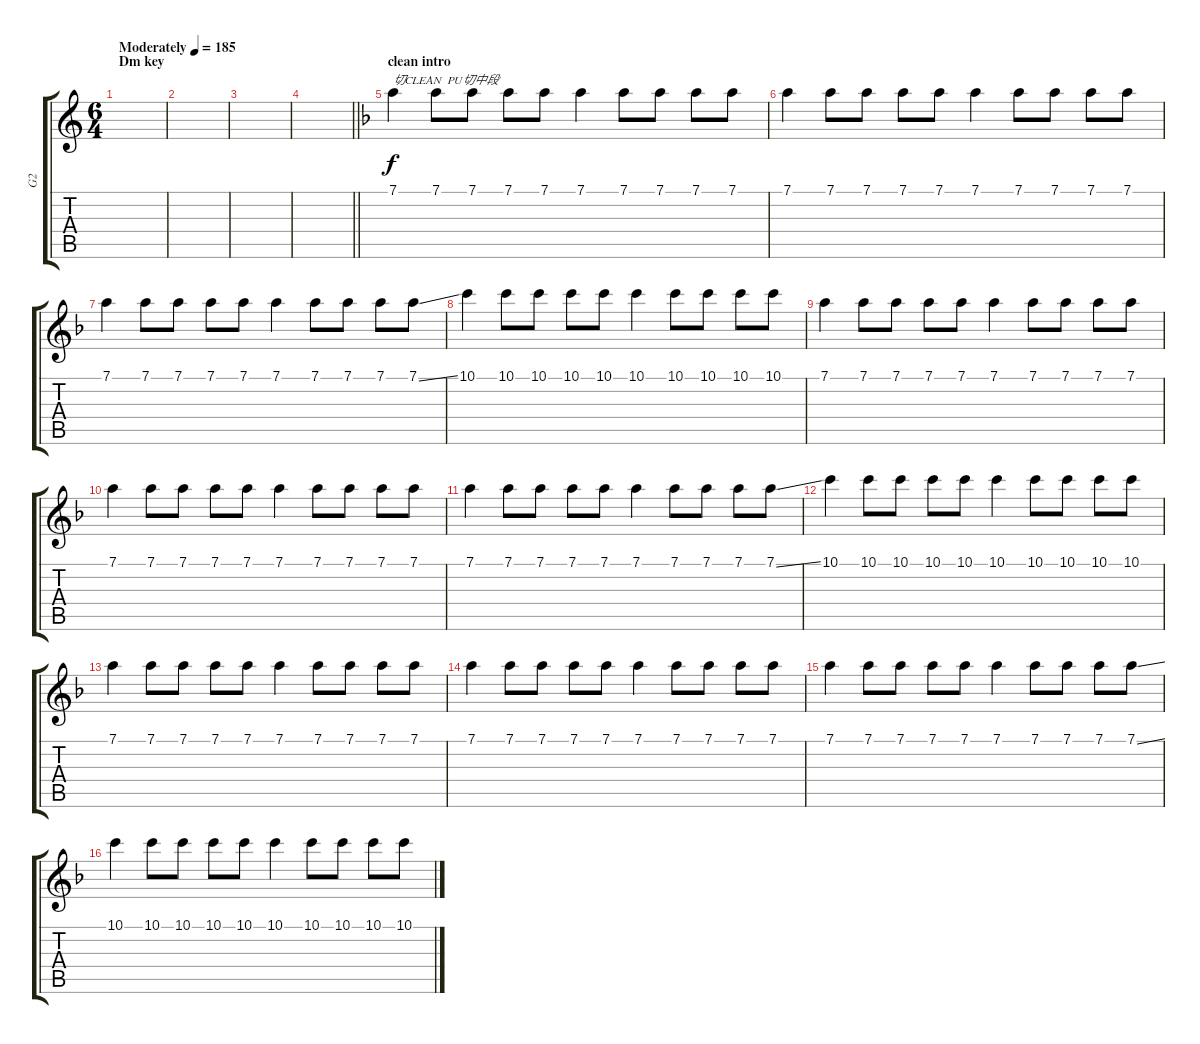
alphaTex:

\track ("G2" "G2") {instrument distortionguitar}
\staff {score tabs}
\tuning (D4 A3 F3 C3 G2 D2) {hide}
\ts (6 4)
\section ("" "Dm key")
\tempo (185 "Moderately")
\clef g2
\ks c
|
|
|
\barLineRight lightlight
|
\section ("" "clean intro")
\ks dminor
7.1.4{txt "切CLEAN  PU切中段" instrument electricguitarjazz} 7.1.8 7.1.8 7.1.8 7.1.8 7.1.4 7.1.8 7.1.8 7.1.8 7.1.8 |
7.1.4 7.1.8 7.1.8 7.1.8 7.1.8 7.1.4 7.1.8 7.1.8 7.1.8 7.1.8 |
7.1.4 7.1.8 7.1.8 7.1.8 7.1.8 7.1.4 7.1.8 7.1.8 7.1.8 7.1{ss}.8 |
10.1.4 10.1.8 10.1.8 10.1.8 10.1.8 10.1.4 10.1.8 10.1.8 10.1.8 10.1.8 |
7.1.4 7.1.8 7.1.8 7.1.8 7.1.8 7.1.4 7.1.8 7.1.8 7.1.8 7.1.8 |
7.1.4 7.1.8 7.1.8 7.1.8 7.1.8 7.1.4 7.1.8 7.1.8 7.1.8 7.1.8 |
7.1.4 7.1.8 7.1.8 7.1.8 7.1.8 7.1.4 7.1.8 7.1.8 7.1.8 7.1{ss}.8 |
10.1.4 10.1.8 10.1.8 10.1.8 10.1.8 10.1.4 10.1.8 10.1.8 10.1.8 10.1.8 |
7.1.4 7.1.8 7.1.8 7.1.8 7.1.8 7.1.4 7.1.8 7.1.8 7.1.8 7.1.8 |
7.1.4 7.1.8 7.1.8 7.1.8 7.1.8 7.1.4 7.1.8 7.1.8 7.1.8 7.1.8 |
7.1.4 7.1.8 7.1.8 7.1.8 7.1.8 7.1.4 7.1.8 7.1.8 7.1.8 7.1{ss}.8 |
10.1.4 10.1.8 10.1.8 10.1.8 10.1.8 10.1.4 10.1.8 10.1.8 10.1.8 10.1.8
